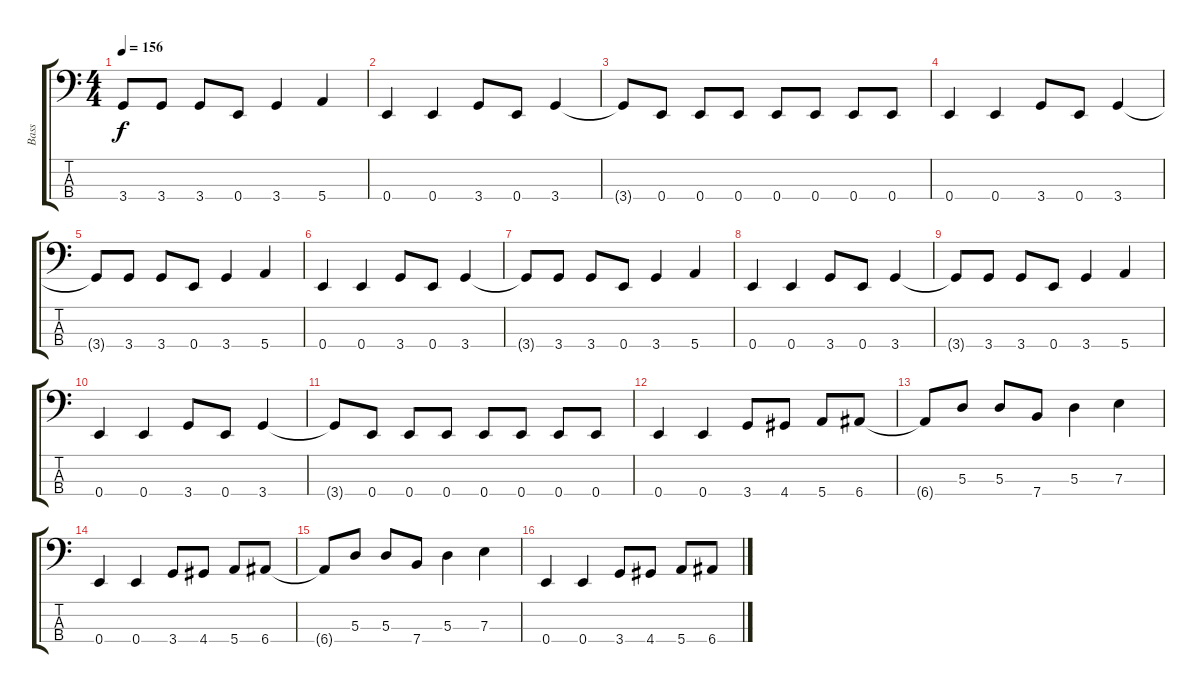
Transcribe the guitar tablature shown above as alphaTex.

\track ("Bass" "Bass") {instrument electricbassfinger}
\staff {score tabs}
\tuning (G2 D2 A1 E1) {hide}
\ts (4 4)
\tempo 156
\clef f4
\ks c
3.4{t}.8{dy f} 3.4.8 3.4.8 0.4.8 3.4.4 5.4.4 |
0.4.4 0.4.4 3.4.8 0.4.8 3.4.4 |
3.4{t}.8 0.4.8 0.4.8 0.4.8 0.4.8 0.4.8 0.4.8 0.4.8 |
0.4.4 0.4.4 3.4.8 0.4.8 3.4.4 |
3.4{t}.8 3.4.8 3.4.8 0.4.8 3.4.4 5.4.4 |
0.4.4 0.4.4 3.4.8 0.4.8 3.4.4 |
3.4{t}.8 3.4.8 3.4.8 0.4.8 3.4.4 5.4.4 |
0.4.4 0.4.4 3.4.8 0.4.8 3.4.4 |
3.4{t}.8 3.4.8 3.4.8 0.4.8 3.4.4 5.4.4 |
0.4.4 0.4.4 3.4.8 0.4.8 3.4.4 |
3.4{t}.8 0.4.8 0.4.8 0.4.8 0.4.8 0.4.8 0.4.8 0.4.8 |
0.4.4 0.4.4 3.4.8 4.4.8 5.4.8 6.4.8 |
6.4{t}.8 5.3.8 5.3.8 7.4.8 5.3.4 7.3.4 |
0.4.4 0.4.4 3.4.8 4.4.8 5.4.8 6.4.8 |
6.4{t}.8 5.3.8 5.3.8 7.4.8 5.3.4 7.3.4 |
0.4.4 0.4.4 3.4.8 4.4.8 5.4.8 6.4.8
